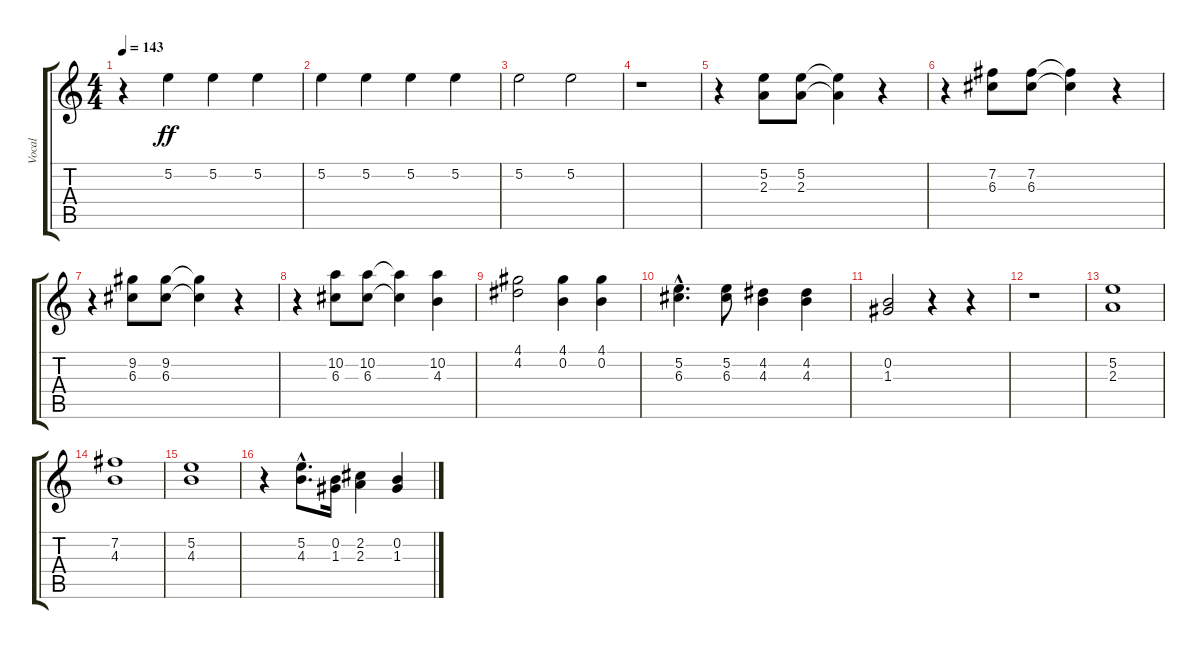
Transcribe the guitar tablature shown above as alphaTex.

\track ("Vocal" "Vocal") {instrument acousticguitarnylon}
\staff {score tabs}
\tuning (E4 B3 G3 D3 A2 E2) {hide}
\ts (4 4)
\tempo 143
\clef g2
\ks c
r.4{dy ff} 5.2.4 5.2.4 5.2.4 |
5.2.4 5.2.4 5.2.4 5.2.4 |
5.2.2 5.2.2 |
r.1 |
r.4 (5.2 2.3).8 (5.2 2.3).8 (5.2{t} 2.3{t}).4 r.4 |
r.4 (7.2 6.3).8 (7.2 6.3).8 (7.2{t} 6.3{t}).4 r.4 |
r.4 (9.2 6.3).8 (9.2 6.3).8 (9.2{t} 6.3{t}).4 r.4 |
r.4 (10.2 6.3).8 (10.2 6.3).8 (10.2{t} 6.3{t}).4 (10.2 4.3).4 |
(4.1 4.2).2 (4.1 0.2).4 (4.1 0.2).4 |
(5.2{hac} 6.3{hac}).4{d} (5.2 6.3).8 (4.2 4.3).4 (4.2 4.3).4 |
(0.2 1.3).2 r.4 r.4 |
r.1 |
(5.2 2.3).1 |
(7.2 4.3).1 |
(5.2 4.3).1 |
r.4 (5.2{hac} 4.3{hac}).8{d} (0.2 1.3).16 (2.2 2.3).4 (0.2 1.3).4
